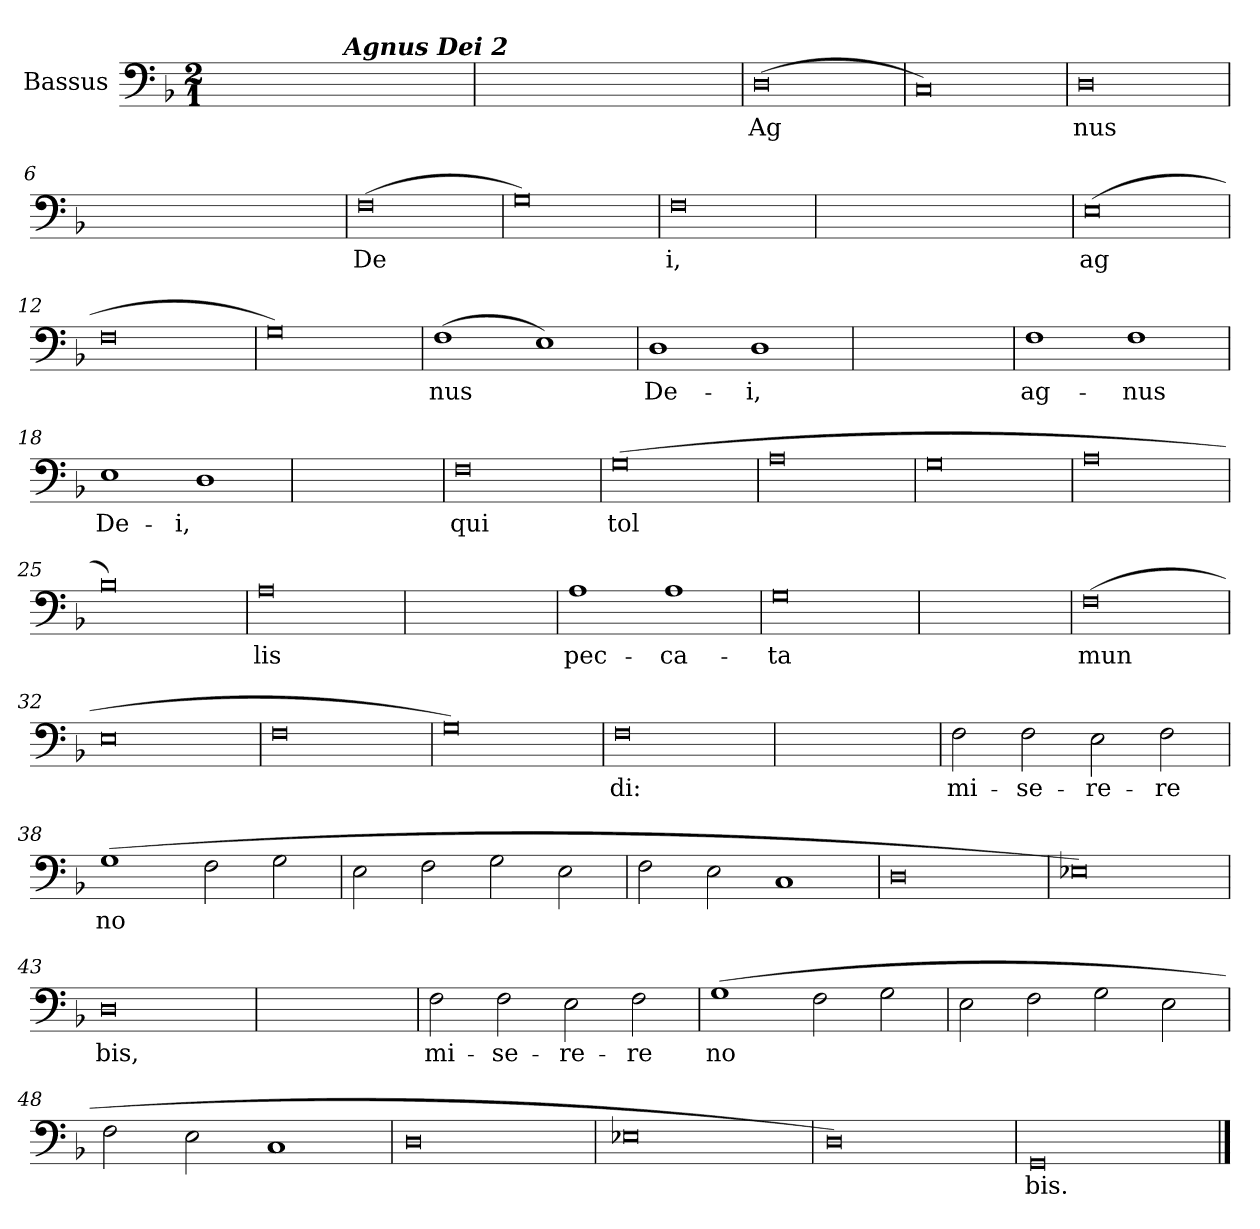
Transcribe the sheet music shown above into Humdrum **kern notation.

**kern	**text
*part1	*part1
*staff1	*staff1
*I"Bassus	*
*I'B	*
*clefF4	*
*k[b-]	*
*M2/1	*
=1	=1
2ryy	.
2ryy	.
!LO:TX:a:Bi:t=Agnus Dei 2	!
2ryy	.
2ryy	.
=2	=2
2ryy	.
2ryy	.
2ryy	.
2ryy	.
=3	=3
!	!LO:LY:b
(0D	Ag
=4	=4
0C)	.
=5	=5
!	!LO:LY:b
0D	nus
!!LO:LB:g=z
=6	=6
2ryy	.
2ryy	.
2ryy	.
2ryy	.
=7	=7
!	!LO:LY:b
(0F	De
=8	=8
0G)	.
=9	=9
!	!LO:LY:b
0F	i,
!!LO:LB:g=z
=10	=10
2ryy	.
2ryy	.
2ryy	.
2ryy	.
!!LO:LB:g=z
=11	=11
!	!LO:LY:b
(0E	ag
=12	=12
0F	.
=13	=13
0G)	.
=14	=14
!	!LO:LY:b
(1F	nus
1E)	.
=15	=15
!	!LO:LY:b
1D	De-
!	!LO:LY:b
1D	i,
=16	=16
0ryy	.
=17	=17
!	!LO:LY:b
1F	ag-
!	!LO:LY:b
1F	nus
!!LO:LB:g=z
=18	=18
!	!LO:LY:b
1E	De-
!	!LO:LY:b
1D	i,
!!LO:LB:g=z
=19	=19
0ryy	.
=20	=20
!	!LO:LY:b
0F	qui
=21	=21
!	!LO:LY:b
(0G	tol
=22	=22
0A	.
=23	=23
0G	.
=24	=24
0A	.
=25	=25
0B-)	.
=26	=26
!	!LO:LY:b
0A	lis
!!LO:LB:g=z
=27	=27
0ryy	.
!!LO:LB:g=z
=28	=28
!	!LO:LY:b
1A	pec-
!	!LO:LY:b
1A	ca-
=29	=29
!	!LO:LY:b
0G	ta
=30	=30
0ryy	.
=31	=31
!	!LO:LY:b
(0F	mun
=32	=32
0E	.
=33	=33
0F	.
=34	=34
0G)	.
=35	=35
!	!LO:LY:b
0F	di:
!!LO:LB:g=z
=36	=36
0ryy	.
=37	=37
!	!LO:LY:b
2F\	mi-
!	!LO:LY:b
2F\	se-
!	!LO:LY:b
2E\	re-
!	!LO:LY:b
2F\	re
=38	=38
!	!LO:LY:b
(1G	no
2F\	.
2G\	.
=39	=39
2E\	.
2F\	.
2G\	.
2E\	.
=40	=40
2F\	.
2E\	.
1C	.
=41	=41
0D	.
!!LO:LB:g=z
=42	=42
0E-X)	.
=43	=43
!	!LO:LY:b
0D	bis,
!!LO:LB:g=z
=44	=44
0ryy	.
=45	=45
!	!LO:LY:b
2F\	mi-
!	!LO:LY:b
2F\	se-
!	!LO:LY:b
2E\	re-
!	!LO:LY:b
2F\	re
=46	=46
!	!LO:LY:b
(1G	no
2F\	.
2G\	.
=47	=47
2E\	.
2F\	.
2G\	.
2E\	.
=48	=48
2F\	.
2E\	.
1C	.
=49	=49
0D	.
!!LO:LB:g=z
=50	=50
0E-X	.
=51	=51
0D)	.
=52	=52
!	!LO:LY:b
0GG	bis.
==	==
*-	*-
